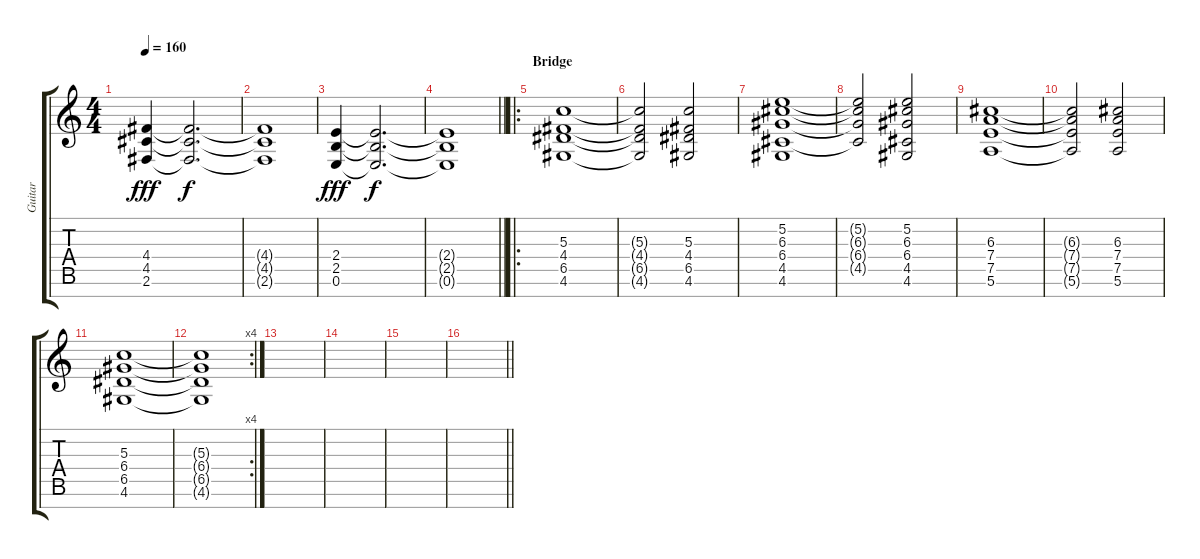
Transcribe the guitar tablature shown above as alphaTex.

\track ("Guitar" "Guitar") {instrument electricguitarjazz}
\staff {score tabs}
\tuning (E4 B3 G3 D3 A2 E2 B1) {hide}
\ts (4 4)
\tempo 160
\clef g2
\ks c
(4.4 4.5 2.6).4{dy fff} (4.4{t} 4.5{t} 2.6{t}).2{d dy f} |
(4.4{t} 4.5{t} 2.6{t}).1 |
(2.4 2.5 0.6).4{dy fff} (2.4{t} 2.5{t} 0.6{t}).2{d dy f} |
\barLineRight lightlight
(2.4{t} 2.5{t} 0.6{t}).1 |
\ro
\section ("" "Bridge")
(5.3 4.4 6.5 4.6).1{instrument electricguitarjazz} |
(5.3{t} 4.4{t} 6.5{t} 4.6{t}).2 (5.3 4.4 6.5 4.6).2 |
(5.2 6.3 6.4 4.5 4.6).1 |
(5.2{t} 6.3{t} 6.4{t} 4.5{t}).2 (5.2 6.3 6.4 4.5 4.6).2 |
(6.3 7.4 7.5 5.6).1 |
(6.3{t} 7.4{t} 7.5{t} 5.6{t}).2 (6.3 7.4 7.5 5.6).2 |
(5.3 6.4 6.5 4.6).1 |
\rc 4
(5.3{t} 6.4{t} 6.5{t} 4.6{t}).1 |
|
|
|
\barLineRight lightlight
